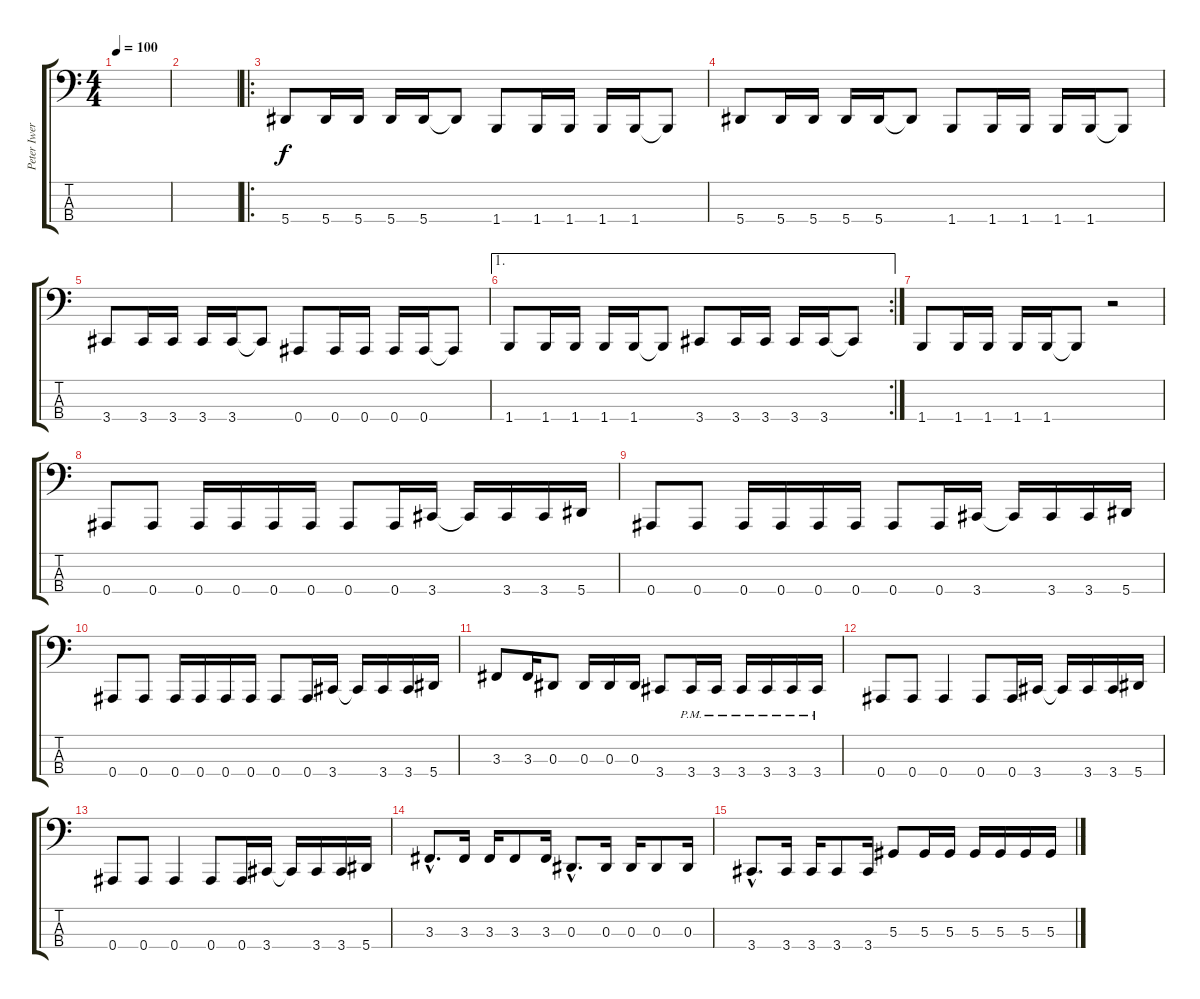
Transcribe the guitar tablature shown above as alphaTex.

\track ("Peter Iwers" "Peter Iwer") {instrument electricbassfinger}
\staff {score tabs}
\tuning (Db2 Ab1 Eb1 Bb0) {hide}
\ts (4 4)
\tempo 100
\clef f4
\ks c
|
|
\ro
5.4.8 5.4.16 5.4.16 5.4.16 5.4.16 5.4{t}.8 1.4.8 1.4.16 1.4.16 1.4.16 1.4.16 1.4{t}.8 |
5.4.8 5.4.16 5.4.16 5.4.16 5.4.16 5.4{t}.8 1.4.8 1.4.16 1.4.16 1.4.16 1.4.16 1.4{t}.8 |
3.4.8 3.4.16 3.4.16 3.4.16 3.4.16 3.4{t}.8 0.4.8 0.4.16 0.4.16 0.4.16 0.4.16 0.4{t}.8 |
\ae 1
\rc 2
1.4.8 1.4.16 1.4.16 1.4.16 1.4.16 1.4{t}.8 3.4.8 3.4.16 3.4.16 3.4.16 3.4.16 3.4{t}.8 |
1.4.8 1.4.16 1.4.16 1.4.16 1.4.16 1.4{t}.8 r.2 |
0.4.8 0.4.8 0.4.16 0.4.16 0.4.16 0.4.16 0.4.8 0.4.16 3.4.16 3.4{t}.16 3.4.16 3.4.16 5.4.16 |
0.4.8 0.4.8 0.4.16 0.4.16 0.4.16 0.4.16 0.4.8 0.4.16 3.4.16 3.4{t}.16 3.4.16 3.4.16 5.4.16 |
0.4.8 0.4.8 0.4.16 0.4.16 0.4.16 0.4.16 0.4.8 0.4.16 3.4.16 3.4{t}.16 3.4.16 3.4.16 5.4.16 |
3.3.8 3.3.16 0.3.8 0.3.16 0.3.16 0.3.16 3.4.8 3.4{pm}.16 3.4{pm}.16 3.4{pm}.16 3.4{pm}.16 3.4{pm}.16 3.4{pm}.16 |
0.4.8 0.4.8 0.4.4 0.4.8 0.4.16 3.4.16 3.4{t}.16 3.4.16 3.4.16 5.4.16 |
0.4.8 0.4.8 0.4.4 0.4.8 0.4.16 3.4.16 3.4{t}.16 3.4.16 3.4.16 5.4.16 |
3.3{hac}.8{d} 3.3.16 3.3.16 3.3.8 3.3.16 0.3{hac}.8{d} 0.3.16 0.3.16 0.3.8 0.3.16 |
3.4{hac}.8{d} 3.4.16 3.4.16 3.4.8 3.4.16 5.3.8 5.3.16 5.3.16 5.3.16 5.3.16 5.3.16 5.3.16
